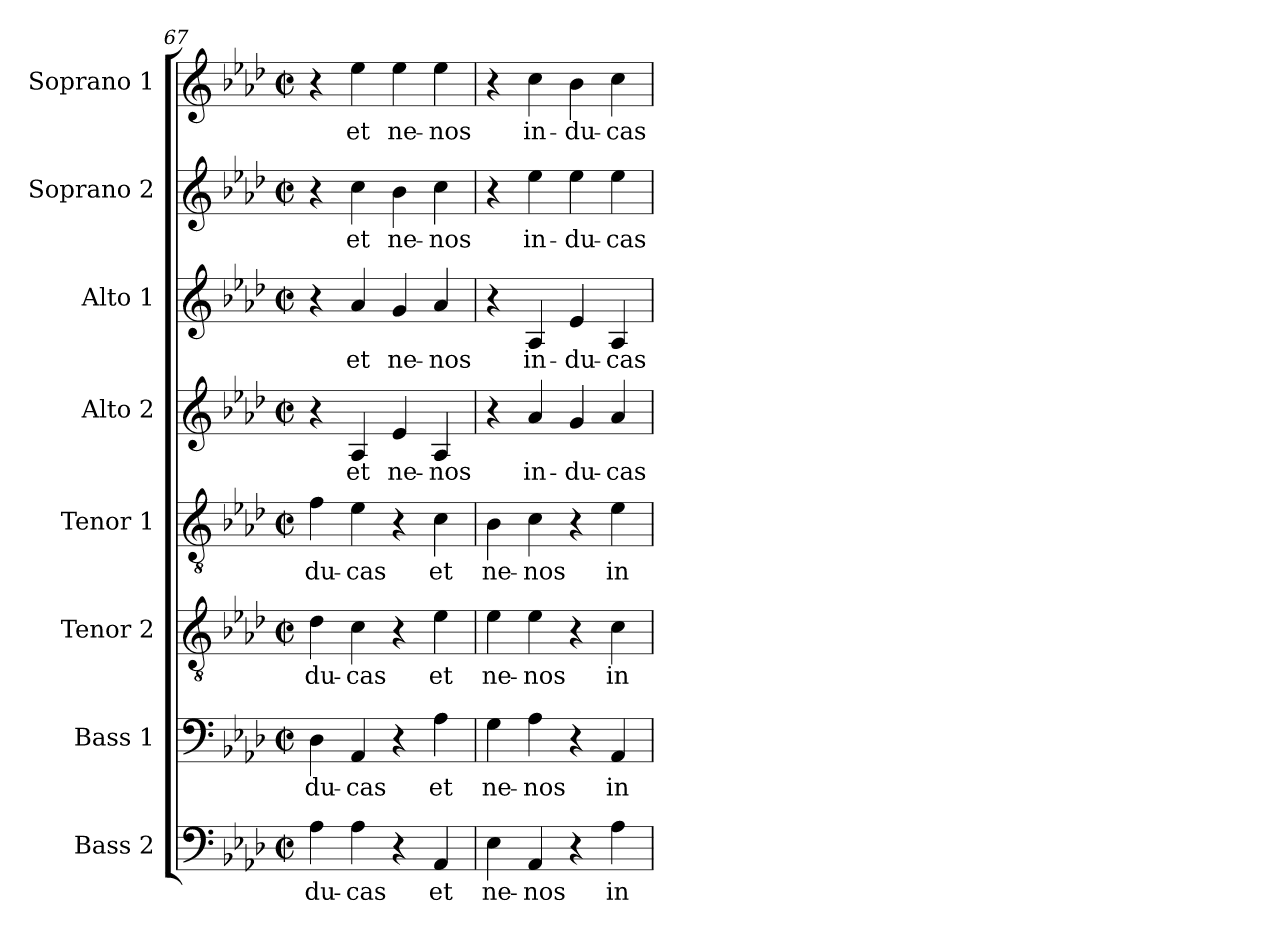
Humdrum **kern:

**kern	**text	**kern	**text	**kern	**text	**kern	**text	**kern	**text	**kern	**text	**kern	**text	**kern	**text
*part8	*part8	*part7	*part7	*part6	*part6	*part5	*part5	*part4	*part4	*part3	*part3	*part2	*part2	*part1	*part1
*staff8	*staff8	*staff7	*staff7	*staff6	*staff6	*staff5	*staff5	*staff4	*staff4	*staff3	*staff3	*staff2	*staff2	*staff1	*staff1
*I"Bass 2	*	*I"Bass 1	*	*I"Tenor 2	*	*I"Tenor 1	*	*I"Alto 2	*	*I"Alto 1	*	*I"Soprano 2	*	*I"Soprano 1	*
*I'B.2	*	*I'B.1	*	*I'T.2	*	*I'T.1	*	*I'A.2	*	*I'A.1	*	*I'S.2	*	*I'S.1	*
*clefF4	*	*clefF4	*	*clefGv2	*	*clefGv2	*	*clefG2	*	*clefG2	*	*clefG2	*	*clefG2	*
*	*	*	*	*ITrd7c12	*	*ITrd7c12	*	*	*	*	*	*	*	*	*
*k[b-e-a-d-]	*	*k[b-e-a-d-]	*	*k[b-e-a-d-]	*	*k[b-e-a-d-]	*	*k[b-e-a-d-]	*	*k[b-e-a-d-]	*	*k[b-e-a-d-]	*	*k[b-e-a-d-]	*
*A-:	*	*A-:	*	*A-:	*	*A-:	*	*A-:	*	*A-:	*	*A-:	*	*A-:	*
*M2/2	*	*M2/2	*	*M2/2	*	*M2/2	*	*M2/2	*	*M2/2	*	*M2/2	*	*M2/2	*
*met(c|)	*	*met(c|)	*	*met(c|)	*	*met(c|)	*	*met(c|)	*	*met(c|)	*	*met(c|)	*	*met(c|)	*
=67	=67	=67	=67	=67	=67	=67	=67	=67	=67	=67	=67	=67	=67	=67	=67
!	!LO:LY:b:color=#000000	!	!	!	!	!	!	!	!	!	!	!	!	!	!
!	!	!	!LO:LY:b:color=#000000	!	!	!	!	!	!	!	!	!	!	!	!
!	!	!	!	!	!LO:LY:b:color=#000000	!	!	!	!	!	!	!	!	!	!
!	!	!	!	!	!	!	!LO:LY:b:color=#000000	!	!	!	!	!	!	!	!
4A-i\	-du-	4D-i\	-du-	4D-i\	-du-	4Fi\	-du-	4r	.	4r	.	4r	.	4r	.
!	!LO:LY:b:color=#000000	!	!	!	!	!	!	!	!	!	!	!	!	!	!
!	!	!	!LO:LY:b:color=#000000	!	!	!	!	!	!	!	!	!	!	!	!
!	!	!	!	!	!LO:LY:b:color=#000000	!	!	!	!	!	!	!	!	!	!
!	!	!	!	!	!	!	!LO:LY:b:color=#000000	!	!	!	!	!	!	!	!
!	!	!	!	!	!	!	!	!	!LO:LY:b:color=#000000	!	!	!	!	!	!
!	!	!	!	!	!	!	!	!	!	!	!LO:LY:b:color=#000000	!	!	!	!
!	!	!	!	!	!	!	!	!	!	!	!	!	!LO:LY:b:color=#000000	!	!
!	!	!	!	!	!	!	!	!	!	!	!	!	!	!	!LO:LY:b:color=#000000
4A-i\	-cas	4AA-i/	-cas	4Ci\	-cas	4E-i\	-cas	4A-i/	et	4a-i/	et	4cci\	et	4ee-i\	et
!	!	!	!	!	!	!	!	!	!LO:LY:b:color=#000000	!	!	!	!	!	!
!	!	!	!	!	!	!	!	!	!	!	!LO:LY:b:color=#000000	!	!	!	!
!	!	!	!	!	!	!	!	!	!	!	!	!	!LO:LY:b:color=#000000	!	!
!	!	!	!	!	!	!	!	!	!	!	!	!	!	!	!LO:LY:b:color=#000000
4r	.	4r	.	4r	.	4r	.	4e-i/	ne-	4gi/	ne-	4b-i\	ne-	4ee-i\	ne-
!	!LO:LY:b:color=#000000	!	!	!	!	!	!	!	!	!	!	!	!	!	!
!	!	!	!LO:LY:b:color=#000000	!	!	!	!	!	!	!	!	!	!	!	!
!	!	!	!	!	!LO:LY:b:color=#000000	!	!	!	!	!	!	!	!	!	!
!	!	!	!	!	!	!	!LO:LY:b:color=#000000	!	!	!	!	!	!	!	!
!	!	!	!	!	!	!	!	!	!LO:LY:b:color=#000000	!	!	!	!	!	!
!	!	!	!	!	!	!	!	!	!	!	!LO:LY:b:color=#000000	!	!	!	!
!	!	!	!	!	!	!	!	!	!	!	!	!	!LO:LY:b:color=#000000	!	!
!	!	!	!	!	!	!	!	!	!	!	!	!	!	!	!LO:LY:b:color=#000000
4AA-i/	et	4A-i\	et	4E-i\	et	4Ci\	et	4A-i/	-nos	4a-i/	-nos	4cci\	-nos	4ee-i\	-nos
=68	=68	=68	=68	=68	=68	=68	=68	=68	=68	=68	=68	=68	=68	=68	=68
!	!LO:LY:b:color=#000000	!	!	!	!	!	!	!	!	!	!	!	!	!	!
!	!	!	!LO:LY:b:color=#000000	!	!	!	!	!	!	!	!	!	!	!	!
!	!	!	!	!	!LO:LY:b:color=#000000	!	!	!	!	!	!	!	!	!	!
!	!	!	!	!	!	!	!LO:LY:b:color=#000000	!	!	!	!	!	!	!	!
4E-i\	ne-	4Gi\	ne-	4E-i\	ne-	4BB-i\	ne-	4r	.	4r	.	4r	.	4r	.
!	!LO:LY:b:color=#000000	!	!	!	!	!	!	!	!	!	!	!	!	!	!
!	!	!	!LO:LY:b:color=#000000	!	!	!	!	!	!	!	!	!	!	!	!
!	!	!	!	!	!LO:LY:b:color=#000000	!	!	!	!	!	!	!	!	!	!
!	!	!	!	!	!	!	!LO:LY:b:color=#000000	!	!	!	!	!	!	!	!
!	!	!	!	!	!	!	!	!	!LO:LY:b:color=#000000	!	!	!	!	!	!
!	!	!	!	!	!	!	!	!	!	!	!LO:LY:b:color=#000000	!	!	!	!
!	!	!	!	!	!	!	!	!	!	!	!	!	!LO:LY:b:color=#000000	!	!
!	!	!	!	!	!	!	!	!	!	!	!	!	!	!	!LO:LY:b:color=#000000
4AA-i/	-nos	4A-i\	-nos	4E-i\	-nos	4Ci\	-nos	4a-i/	in-	4A-i/	in-	4ee-i\	in-	4cci\	in-
!	!	!	!	!	!	!	!	!	!LO:LY:b:color=#000000	!	!	!	!	!	!
!	!	!	!	!	!	!	!	!	!	!	!LO:LY:b:color=#000000	!	!	!	!
!	!	!	!	!	!	!	!	!	!	!	!	!	!LO:LY:b:color=#000000	!	!
!	!	!	!	!	!	!	!	!	!	!	!	!	!	!	!LO:LY:b:color=#000000
4r	.	4r	.	4r	.	4r	.	4gi/	-du-	4e-i/	-du-	4ee-i\	-du-	4b-i\	-du-
!	!LO:LY:b:color=#000000	!	!	!	!	!	!	!	!	!	!	!	!	!	!
!	!	!	!LO:LY:b:color=#000000	!	!	!	!	!	!	!	!	!	!	!	!
!	!	!	!	!	!LO:LY:b:color=#000000	!	!	!	!	!	!	!	!	!	!
!	!	!	!	!	!	!	!LO:LY:b:color=#000000	!	!	!	!	!	!	!	!
!	!	!	!	!	!	!	!	!	!LO:LY:b:color=#000000	!	!	!	!	!	!
!	!	!	!	!	!	!	!	!	!	!	!LO:LY:b:color=#000000	!	!	!	!
!	!	!	!	!	!	!	!	!	!	!	!	!	!LO:LY:b:color=#000000	!	!
!	!	!	!	!	!	!	!	!	!	!	!	!	!	!	!LO:LY:b:color=#000000
4A-i\	in-	4AA-i/	in-	4Ci\	in-	4E-i\	in-	4a-i/	-cas	4A-i/	-cas	4ee-i\	-cas	4cci\	-cas
=	=	=	=	=	=	=	=	=	=	=	=	=	=	=	=
*-	*-	*-	*-	*-	*-	*-	*-	*-	*-	*-	*-	*-	*-	*-	*-
